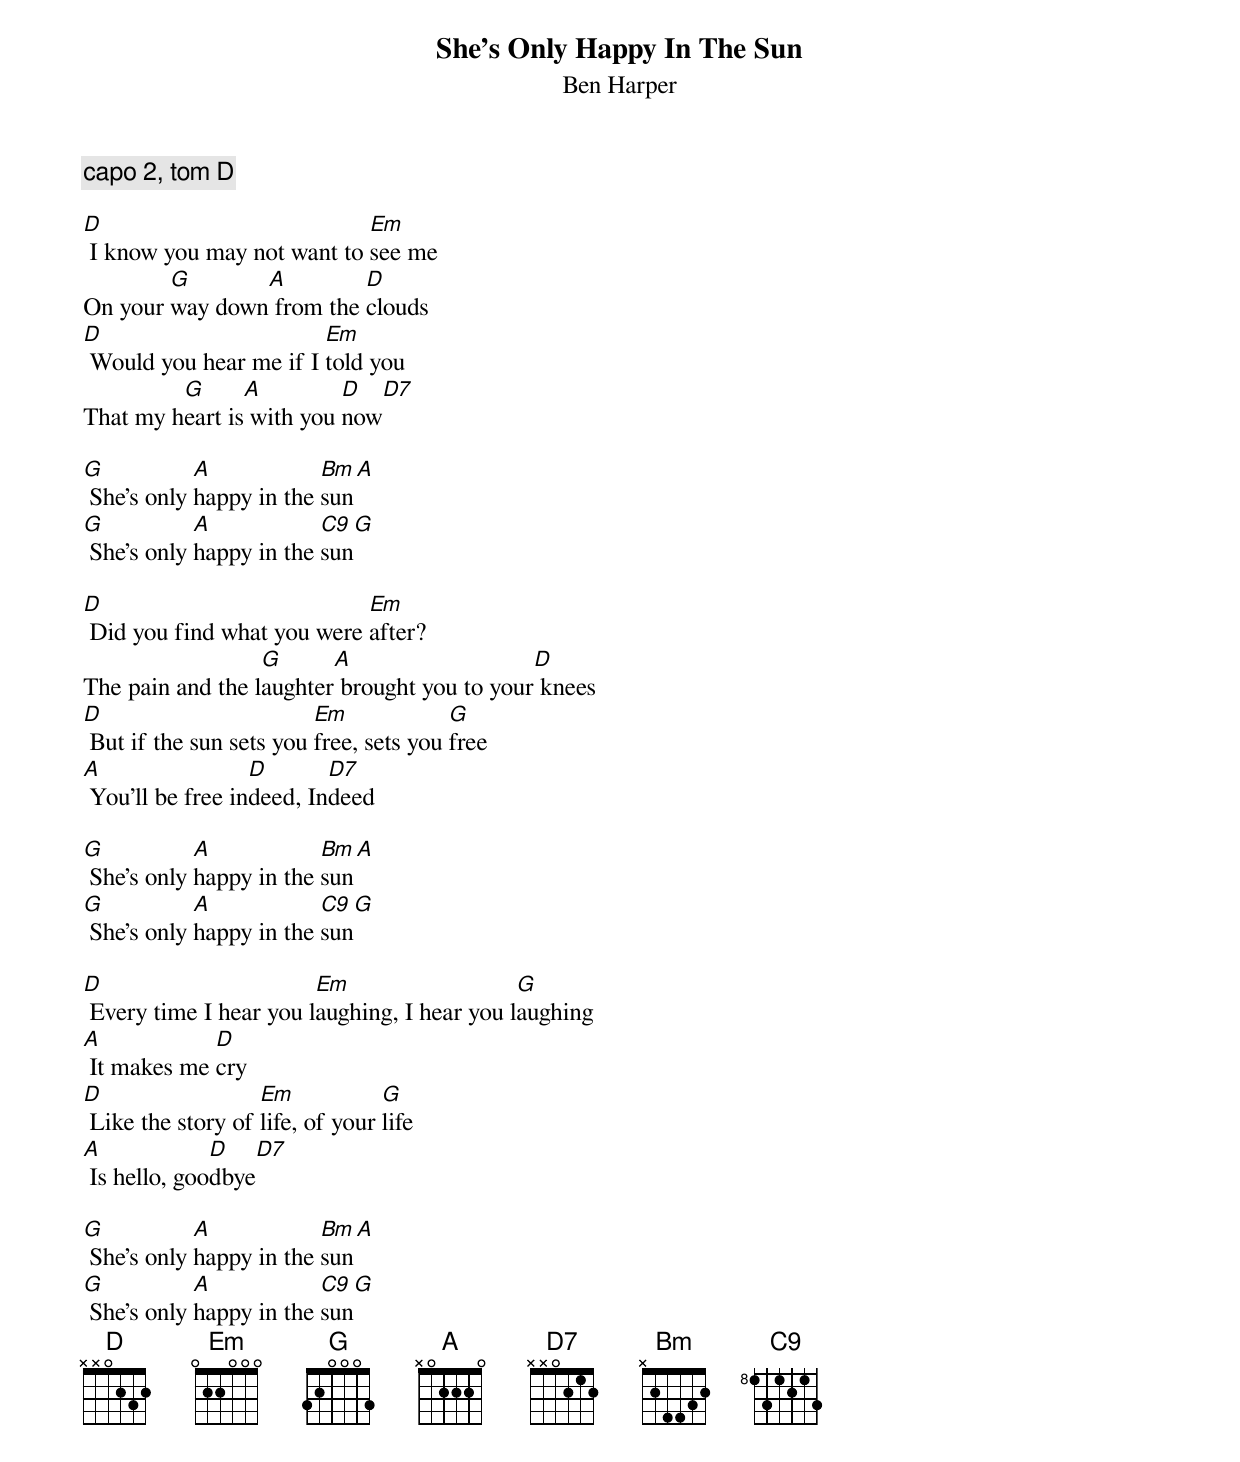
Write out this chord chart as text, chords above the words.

She's Only Happy In The Sun
Ben Harper

capo 2, tom D

D                           Em
 I know you may not want to see me
        G       A         D
On your way down from the clouds
D                       Em
 Would you hear me if I told you
         G      A         D   D7
That my heart is with you now

G           A            Bm   A
 She's only happy in the sun
G           A            C9    G
 She's only happy in the sun

D                           Em
 Did you find what you were after?
                  G      A                   D
The pain and the laughter brought you to your knees
D                        Em             G
 But if the sun sets you free, sets you free
A                 D       D7
 You'll be free indeed, Indeed

G           A            Bm   A
 She's only happy in the sun
G           A            C9    G
 She's only happy in the sun

D                       Em                   G
 Every time I hear you laughing, I hear you laughing
A            D
 It makes me cry
D                  Em            G
 Like the story of life, of your life
A             D   D7
 Is hello, goodbye

G           A            Bm   A
 She's only happy in the sun
G           A            C9    G
 She's only happy in the sun
